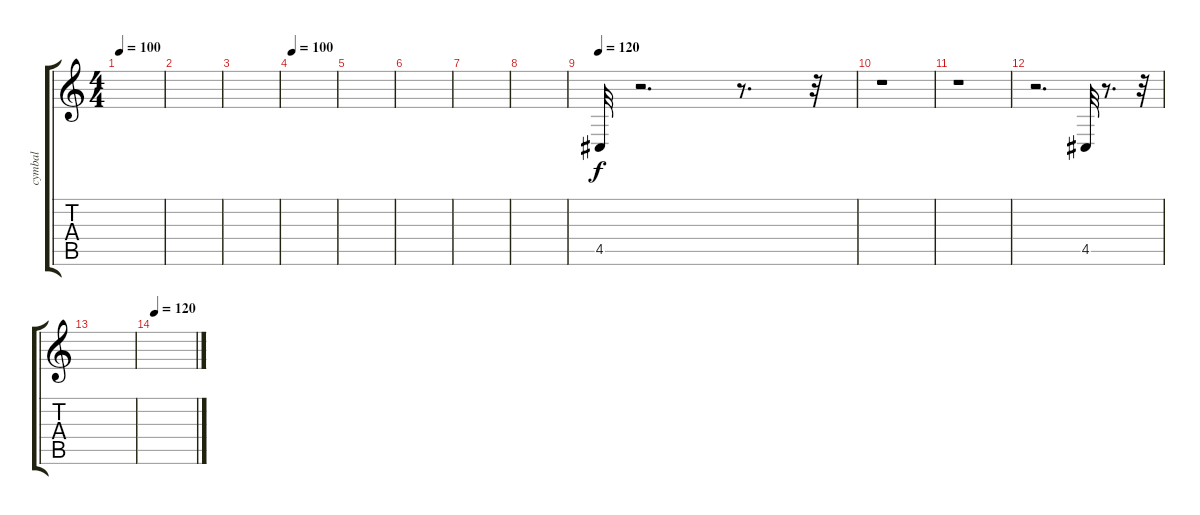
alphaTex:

\track ("cymbal" "cymbal") {instrument reversecymbal}
\staff {score tabs}
\tuning (E4 B3 G3 D3 A2 E2) {hide}
\ts (4 4)
\tempo 100
\clef g2
\ks c
|
|
|
\tempo 100
|
|
|
|
|
\tempo 120
4.5.32{dy f} r.2{d} r.8{d} r.32 |
r.1 |
r.1 |
r.2{d} 4.5.32 r.8{d} r.32 |
|
\tempo 120
